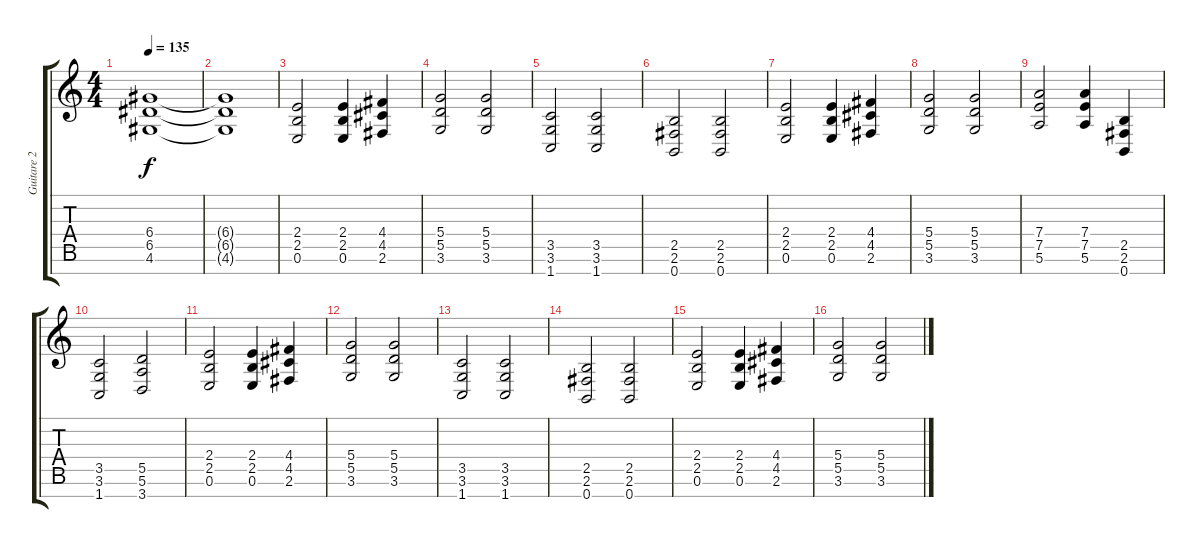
\track ("Guitare 2" "Guitare 2") {instrument distortionguitar}
\staff {score tabs}
\tuning (E4 B3 G3 D3 A2 E2 B1) {hide}
\ts (4 4)
\tempo 135
\clef g2
\ks c
(6.4 6.5 4.6).1{dy f} |
(6.4{t} 6.5{t} 4.6{t}).1 |
(2.4 2.5 0.6).2 (2.4 2.5 0.6).4 (4.4 4.5 2.6).4 |
(5.4 5.5 3.6).2 (5.4 5.5 3.6).2 |
(3.5 3.6 1.7).2 (3.5 3.6 1.7).2 |
(2.5 2.6 0.7).2 (2.5 2.6 0.7).2 |
(2.4 2.5 0.6).2 (2.4 2.5 0.6).4 (4.4 4.5 2.6).4 |
(5.4 5.5 3.6).2 (5.4 5.5 3.6).2 |
(7.4 7.5 5.6).2 (7.4 7.5 5.6).4 (2.5 2.6 0.7).4 |
(3.5 3.6 1.7).2 (5.5 5.6 3.7).2 |
(2.4 2.5 0.6).2 (2.4 2.5 0.6).4 (4.4 4.5 2.6).4 |
(5.4 5.5 3.6).2 (5.4 5.5 3.6).2 |
(3.5 3.6 1.7).2 (3.5 3.6 1.7).2 |
(2.5 2.6 0.7).2 (2.5 2.6 0.7).2 |
(2.4 2.5 0.6).2 (2.4 2.5 0.6).4 (4.4 4.5 2.6).4 |
(5.4 5.5 3.6).2 (5.4 5.5 3.6).2
